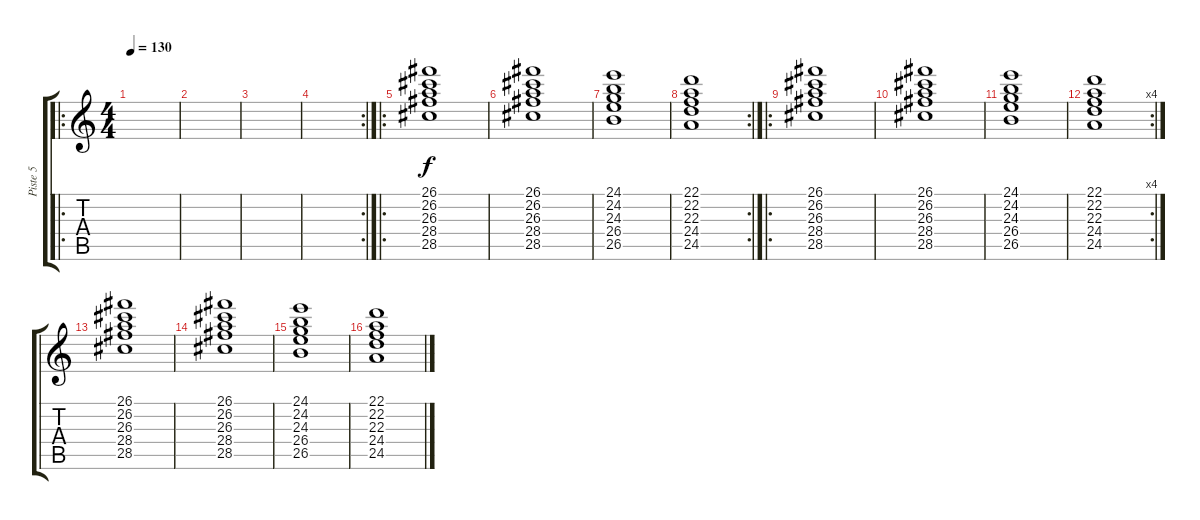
\track ("Piste 5" "Piste 5") {instrument harpsichord}
\staff {score tabs}
\tuning (E4 B3 G3 D3 A2 E2) {hide}
\ro
\ts (4 4)
\tempo 130
\clef g2
\ks c
|
|
|
\rc 2
|
\ro
(26.1 26.2 26.3 28.4 28.5).1 |
(26.1 26.2 26.3 28.4 28.5).1 |
(24.1 24.2 24.3 26.4 26.5).1 |
\rc 2
(22.1 22.2 22.3 24.4 24.5).1 |
\ro
(26.1 26.2 26.3 28.4 28.5).1 |
(26.1 26.2 26.3 28.4 28.5).1 |
(24.1 24.2 24.3 26.4 26.5).1 |
\rc 4
(22.1 22.2 22.3 24.4 24.5).1 |
(26.1 26.2 26.3 28.4 28.5).1 |
(26.1 26.2 26.3 28.4 28.5).1 |
(24.1 24.2 24.3 26.4 26.5).1 |
(22.1 22.2 22.3 24.4 24.5).1
